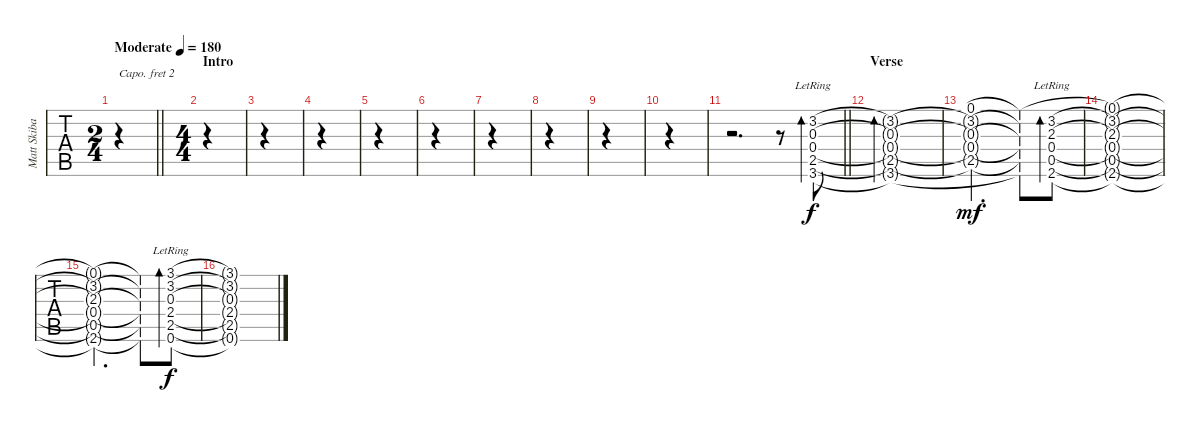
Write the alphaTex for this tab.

\track ("Matt Skiba - Guitar Three" "Matt Skiba") {instrument electricguitarclean}
\staff {tabs}
\capo 2
\tuning (E4 B3 G3 D3 A2 E2) {hide}
\ts (2 4)
\tempo (180 "Moderate")
\clef g2
\barLineRight lightlight
\ks c
|
\ts (4 4)
\section ("" "Intro")
|
|
|
|
|
|
|
|
|
\barLineRight lightlight
r.2{d} r.8 (3.2{lr} 0.3{lr} 0.4{lr} 2.5{lr} 3.6).8{bd 480} |
\section ("" "Verse")
\ks a
(3.2{t} 0.3{t} 0.4{t} 2.5{t} 3.6{t}).1{bd 60 dy f} |
(0.1 3.2{t} 0.3{t} 0.4{t} 2.5{t}).2{d dy mf} (0.1{t} 3.2{t} 0.3{t} 0.4{t} 2.5{t} 3.6{t}).8 (3.2{lr} 2.3{lr} 0.4{lr} 0.5{lr} 2.6{lr}).8{bd 480} |
(0.1{t} 3.2{t} 2.3{t} 0.4{t} 0.5{t} 2.6{t}).1 |
(0.1{t} 3.2{t} 2.3{t} 0.4{t} 0.5{t} 2.6{t}).2{d} (0.1{t} 3.2{t} 2.3{t} 0.4{t} 0.5{t} 2.6{t}).8 (3.1{lr} 3.2{lr} 0.3{lr} 2.4{lr} 2.5 0.6).8{bd 480 dy f} |
(3.1{t} 3.2{t} 0.3{t} 2.4{t} 2.5{t} 0.6{t}).1
